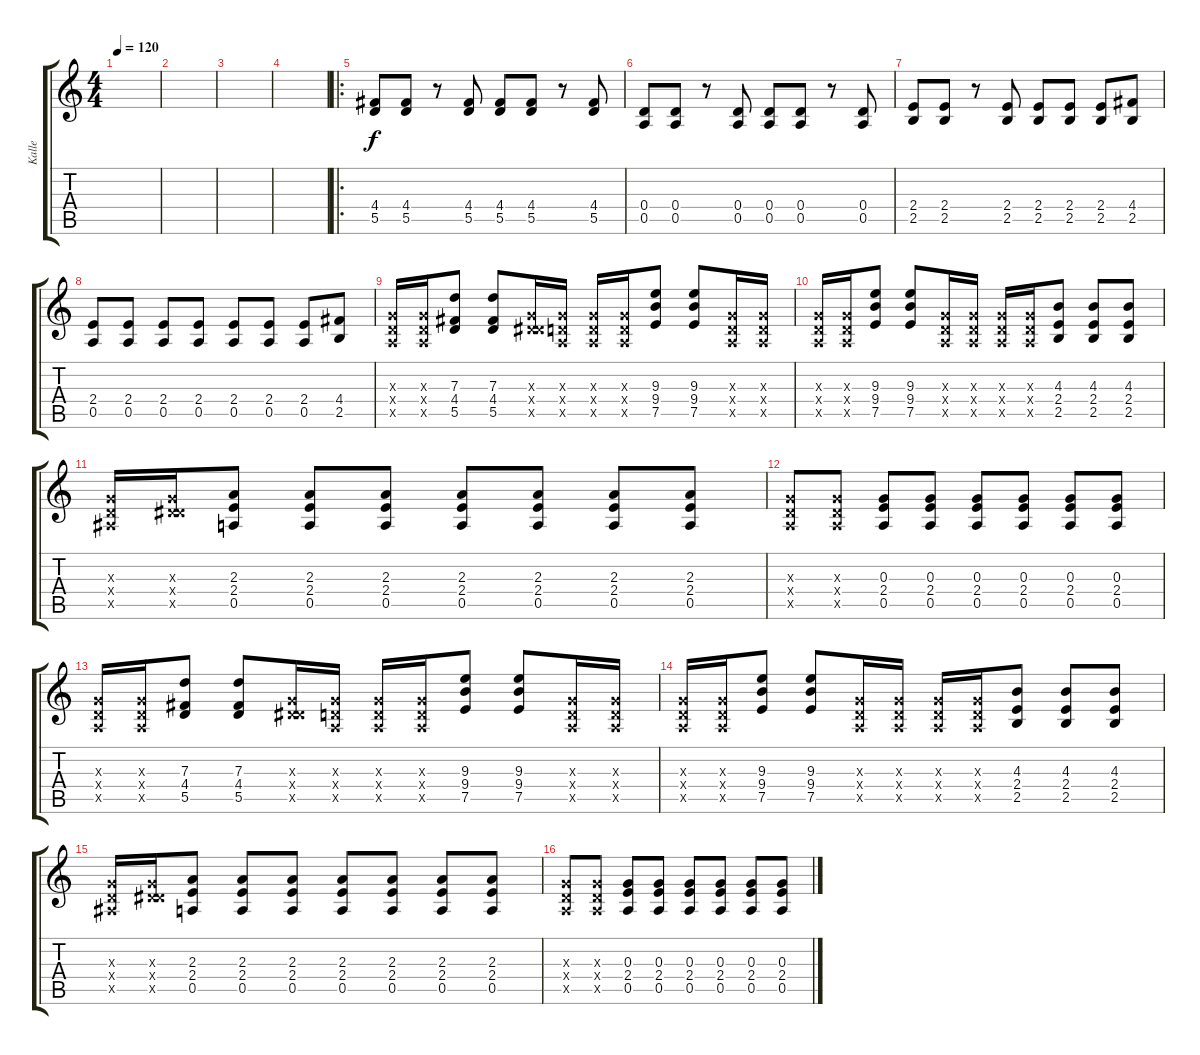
\track ("Kalle" "Kalle") {instrument distortionguitar}
\staff {score tabs}
\tuning (E4 B3 G3 D3 A2 E2) {hide}
\ts (4 4)
\tempo 120
\clef g2
\ks c
|
|
|
|
\ro
(4.4 5.5).8 (4.4 5.5).8 r.8 (4.4 5.5).8 (4.4 5.5).8 (4.4 5.5).8 r.8 (4.4 5.5).8 |
(0.4 0.5).8 (0.4 0.5).8 r.8 (0.4 0.5).8 (0.4 0.5).8 (0.4 0.5).8 r.8 (0.4 0.5).8 |
(2.4 2.5).8 (2.4 2.5).8 r.8 (2.4 2.5).8 (2.4 2.5).8 (2.4 2.5).8 (2.4 2.5).8 (4.4 2.5).8 |
(2.4 0.5).8 (2.4 0.5).8 (2.4 0.5).8 (2.4 0.5).8 (2.4 0.5).8 (2.4 0.5).8 (2.4 0.5).8 (4.4 2.5).8 |
(0.3{x} 0.4{x} 0.5{x}).16 (0.3{x} 0.4{x} 0.5{x}).16 (7.3 4.4 5.5).8 (7.3 4.4 5.5).8 (0.3{x} 0.4{x} 6.5{x}).16 (0.3{x} 0.4{x} 0.5{x}).16 (0.3{x} 0.4{x} 0.5{x}).16 (0.3{x} 0.4{x} 0.5{x}).16 (9.3 9.4 7.5).8 (9.3 9.4 7.5).8 (0.3{x} 0.4{x} 0.5{x}).16 (0.3{x} 0.4{x} 0.5{x}).16 |
(0.3{x} 0.4{x} 0.5{x}).16 (0.3{x} 0.4{x} 0.5{x}).16 (9.3 9.4 7.5).8 (9.3 9.4 7.5).8 (0.3{x} 0.4{x} 0.5{x}).16 (0.3{x} 0.4{x} 0.5{x}).16 (0.3{x} 0.4{x} 0.5{x}).16 (0.3{x} 0.4{x} 0.5{x}).16 (4.3 2.4 2.5).8 (4.3 2.4 2.5).8 (4.3 2.4 2.5).8 |
(0.3{x} 0.4{x} 1.5{x}).16 (0.3{x} 0.4{x} 6.5{x}).16 (2.3 2.4 0.5).8 (2.3 2.4 0.5).8 (2.3 2.4 0.5).8 (2.3 2.4 0.5).8 (2.3 2.4 0.5).8 (2.3 2.4 0.5).8 (2.3 2.4 0.5).8 |
(0.3{x} 0.4{x} 0.5{x}).8 (0.3{x} 0.4{x} 0.5{x}).8 (0.3 2.4 0.5).8 (0.3 2.4 0.5).8 (0.3 2.4 0.5).8 (0.3 2.4 0.5).8 (0.3 2.4 0.5).8 (0.3 2.4 0.5).8 |
(0.3{x} 0.4{x} 0.5{x}).16 (0.3{x} 0.4{x} 0.5{x}).16 (7.3 4.4 5.5).8 (7.3 4.4 5.5).8 (0.3{x} 0.4{x} 6.5{x}).16 (0.3{x} 0.4{x} 0.5{x}).16 (0.3{x} 0.4{x} 0.5{x}).16 (0.3{x} 0.4{x} 0.5{x}).16 (9.3 9.4 7.5).8 (9.3 9.4 7.5).8 (0.3{x} 0.4{x} 0.5{x}).16 (0.3{x} 0.4{x} 0.5{x}).16 |
(0.3{x} 0.4{x} 0.5{x}).16 (0.3{x} 0.4{x} 0.5{x}).16 (9.3 9.4 7.5).8 (9.3 9.4 7.5).8 (0.3{x} 0.4{x} 0.5{x}).16 (0.3{x} 0.4{x} 0.5{x}).16 (0.3{x} 0.4{x} 0.5{x}).16 (0.3{x} 0.4{x} 0.5{x}).16 (4.3 2.4 2.5).8 (4.3 2.4 2.5).8 (4.3 2.4 2.5).8 |
(0.3{x} 0.4{x} 1.5{x}).16 (0.3{x} 0.4{x} 6.5{x}).16 (2.3 2.4 0.5).8 (2.3 2.4 0.5).8 (2.3 2.4 0.5).8 (2.3 2.4 0.5).8 (2.3 2.4 0.5).8 (2.3 2.4 0.5).8 (2.3 2.4 0.5).8 |
(0.3{x} 0.4{x} 0.5{x}).8 (0.3{x} 0.4{x} 0.5{x}).8 (0.3 2.4 0.5).8 (0.3 2.4 0.5).8 (0.3 2.4 0.5).8 (0.3 2.4 0.5).8 (0.3 2.4 0.5).8 (0.3 2.4 0.5).8
